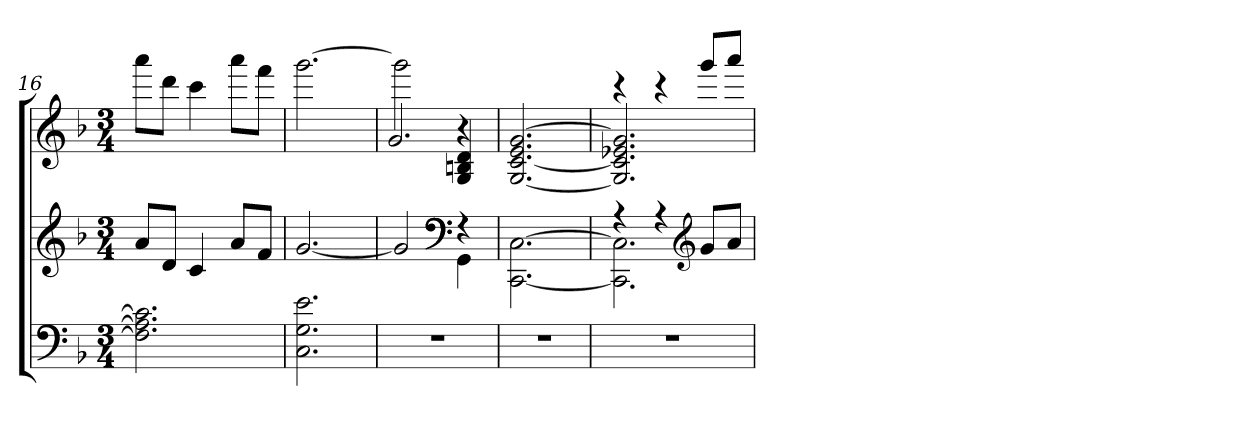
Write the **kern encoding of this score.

**kern	**kern	**kern
*part3	*part2	*part1
*staff3	*staff2	*staff1
*clefF4	*clefG2	*clefG2
*k[b-]	*k[b-]	*k[b-]
*M3/4	*M3/4	*M3/4
=16	=16	=16
2.c] 2.A] 2.F]	8aL	8aaaL
.	8dJ	8dddJ
.	4c	4ccc
.	8aL	8aaaL
.	8fJ	8fffJ
=17	=17	=17
2.e 2.G 2.C	[2.g	[2.ggg
=18	=18	=18
*	*^	*^
*	*	*	*	*^
2.r	2g]	2ryy	2ryy	2ggg]	2.g/
*	*clefF4	*	*	*	*
.	4r	4GG	4r	4d/ 4Bn/ 4G/	.
*	*v	*v	*	*	*
*	*	*v	*v	*v
=19	=19	=19
2.r	[2.C\ [2.CC\	[2.g 2.e [2.c [2.G
=20	=20	=20
*	*^	*^
2.r	4r	2.C] 2.CC]	4r	2.g/] 2.e-X/ 2.c/] 2.G/]
.	4r	.	4r	.
*	*clefG2	*	*	*
.	8gL	.	8gggL	.
.	8aJ	.	8aaaJ	.
*	*v	*v	*	*
*	*	*v	*v
=	=	=
*-	*-	*-
